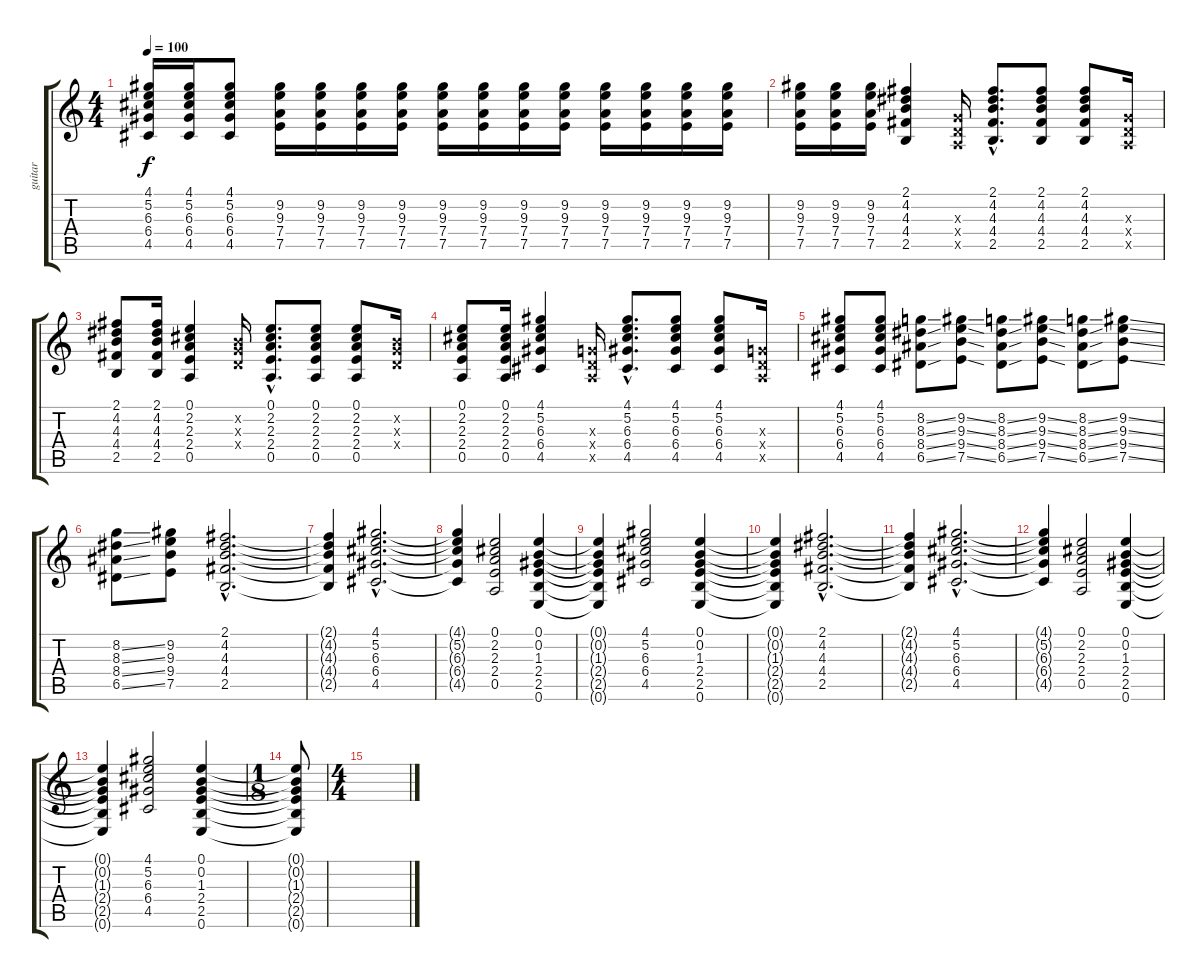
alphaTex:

\track ("guitar" "guitar") {instrument distortionguitar}
\staff {score tabs}
\tuning (E4 B3 G3 D3 A2 E2) {hide}
\ts (4 4)
\tempo 100
\clef g2
\ks c
(4.1 5.2 6.3 6.4 4.5).16{dy f} (4.1 5.2 6.3 6.4 4.5).16 (4.1 5.2 6.3 6.4 4.5).8 (9.2 9.3 7.4 7.5).16 (9.2 9.3 7.4 7.5).16 (9.2 9.3 7.4 7.5).16 (9.2 9.3 7.4 7.5).16 (9.2 9.3 7.4 7.5).16 (9.2 9.3 7.4 7.5).16 (9.2 9.3 7.4 7.5).16 (9.2 9.3 7.4 7.5).16 (9.2 9.3 7.4 7.5).16 (9.2 9.3 7.4 7.5).16 (9.2 9.3 7.4 7.5).16 (9.2 9.3 7.4 7.5).16 |
(9.2 9.3 7.4 7.5).16 (9.2 9.3 7.4 7.5).16 (9.2 9.3 7.4 7.5).16 (2.1 4.2 4.3 4.4 2.5).4 (0.3{x} 0.4{x} 0.5{x}).16 (2.1{hac} 4.2{hac} 4.3{hac} 4.4{hac} 2.5{hac}).8{d} (2.1 4.2 4.3 4.4 2.5).8 (2.1 4.2 4.3 4.4 2.5).8 (0.3{x} 0.4{x} 0.5{x}).16 |
(2.1 4.2 4.3 4.4 2.5).8 (2.1 4.2 4.3 4.4 2.5).16 (0.1 2.2 2.3 2.4 0.5).4 (0.2{x} 0.3{x} 0.4{x}).16 (0.1{hac} 2.2{hac} 2.3{hac} 2.4{hac} 0.5{hac}).8{d} (0.1 2.2 2.3 2.4 0.5).8 (0.1 2.2 2.3 2.4 0.5).8 (0.2{x} 0.3{x} 0.4{x}).16 |
(0.1 2.2 2.3 2.4 0.5).8 (0.1 2.2 2.3 2.4 0.5).16 (4.1 5.2 6.3 6.4 4.5).4 (0.3{x} 0.4{x} 0.5{x}).16 (4.1{hac} 5.2{hac} 6.3{hac} 6.4{hac} 4.5{hac}).8{d} (4.1 5.2 6.3 6.4 4.5).8 (4.1 5.2 6.3 6.4 4.5).8 (0.3{x} 0.4{x} 0.5{x}).16 |
(4.1 5.2 6.3 6.4 4.5).8 (4.1 5.2 6.3 6.4 4.5).8 (8.2{ss} 8.3{ss} 8.4{ss} 6.5{ss}).8 (9.2{ss} 9.3{ss} 9.4{ss} 7.5{ss}).8 (8.2{ss} 8.3{ss} 8.4{ss} 6.5{ss}).8 (9.2{ss} 9.3{ss} 9.4{ss} 7.5{ss}).8 (8.2{ss} 8.3{ss} 8.4{ss} 6.5{ss}).8 (9.2{ss} 9.3{ss} 9.4{ss} 7.5{ss}).8 |
(8.2{ss} 8.3{ss} 8.4{ss} 6.5{ss}).8 (9.2 9.3 9.4 7.5).8 (2.1{hac} 4.2{hac} 4.3{hac} 4.4{hac} 2.5{hac}).2{d} |
(2.1{t} 4.2{t} 4.3{t} 4.4{t} 2.5{t}).4 (4.1{hac} 5.2{hac} 6.3{hac} 6.4{hac} 4.5{hac}).2{d} |
(4.1{t} 5.2{t} 6.3{t} 6.4{t} 4.5{t}).4 (0.1 2.2 2.3 2.4 0.5).2 (0.1 0.2 1.3 2.4 2.5 0.6).4 |
(0.1{t} 0.2{t} 1.3{t} 2.4{t} 2.5{t} 0.6{t}).4 (4.1 5.2 6.3 6.4 4.5).2 (0.1 0.2 1.3 2.4 2.5 0.6).4 |
(0.1{t} 0.2{t} 1.3{t} 2.4{t} 2.5{t} 0.6{t}).4 (2.1{hac} 4.2{hac} 4.3{hac} 4.4{hac} 2.5{hac}).2{d} |
(2.1{t} 4.2{t} 4.3{t} 4.4{t} 2.5{t}).4 (4.1{hac} 5.2{hac} 6.3{hac} 6.4{hac} 4.5{hac}).2{d} |
(4.1{t} 5.2{t} 6.3{t} 6.4{t} 4.5{t}).4 (0.1 2.2 2.3 2.4 0.5).2 (0.1 0.2 1.3 2.4 2.5 0.6).4 |
(0.1{t} 0.2{t} 1.3{t} 2.4{t} 2.5{t} 0.6{t}).4 (4.1 5.2 6.3 6.4 4.5).2 (0.1 0.2 1.3 2.4 2.5 0.6).4 |
\ts (1 8)
(0.1{t} 0.2{t} 1.3{t} 2.4{t} 2.5{t} 0.6{t}).8 |
\ts (4 4)
